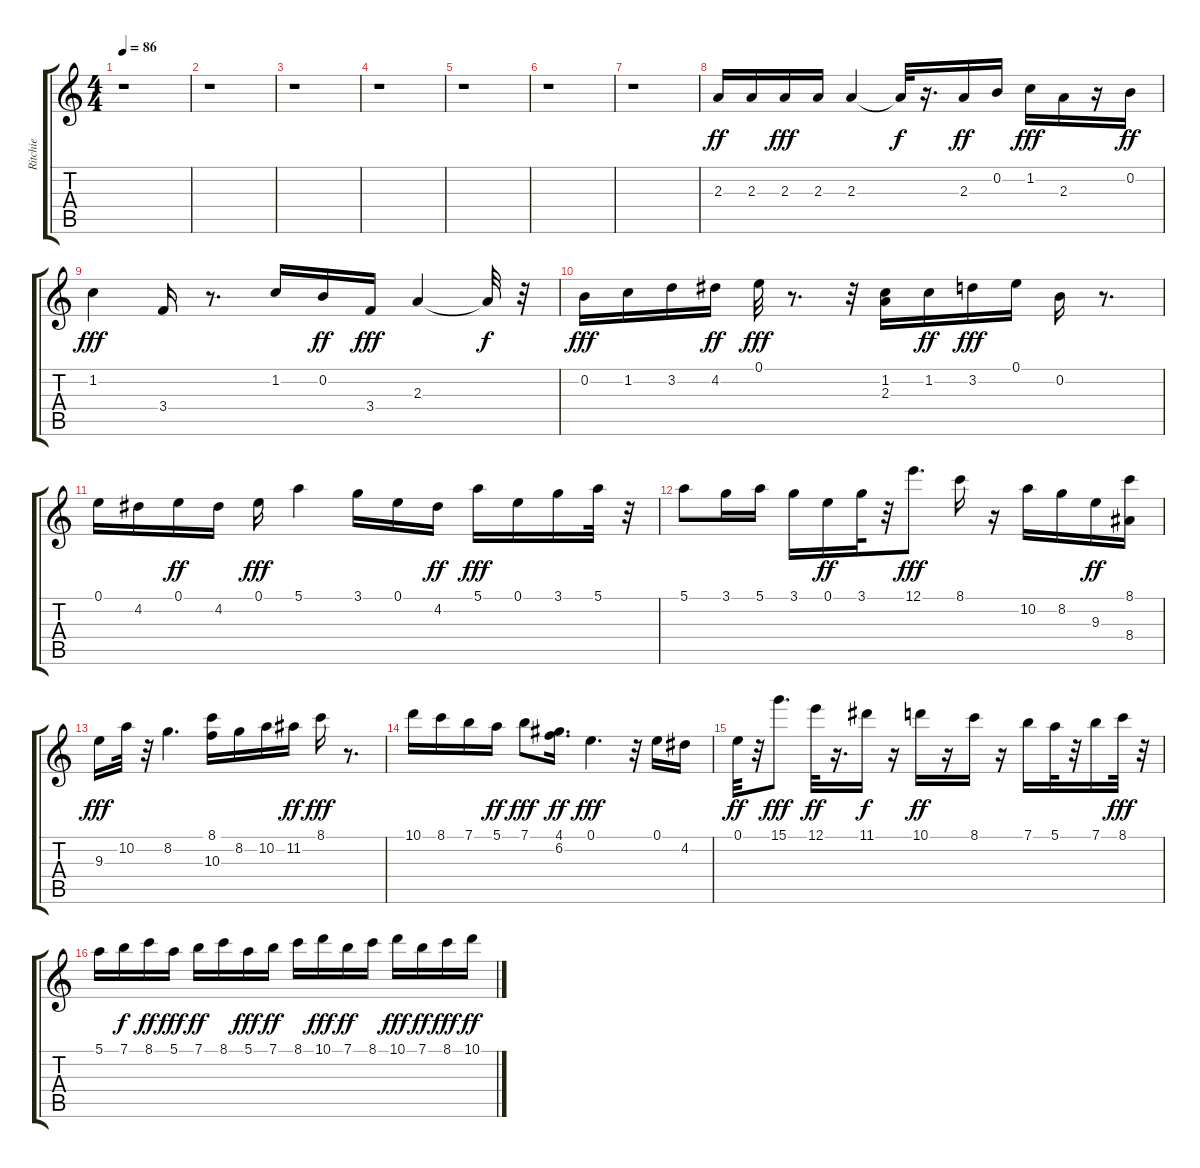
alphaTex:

\track ("Ritchie" "Ritchie") {instrument distortionguitar}
\staff {score tabs}
\tuning (E4 B3 G3 D3 A2 E2) {hide}
\ts (4 4)
\tempo 86
\clef g2
\ks c
r.1{dy ff} |
r.1 |
r.1 |
r.1 |
r.1 |
r.1 |
r.1 |
2.3.16{volume 13 balance 10 instrument distortionguitar} 2.3.16 2.3.16{dy fff} 2.3.16 2.3.4 2.3{t}.32{dy f} r.16{d} 2.3.16{dy ff} 0.2.16 1.2.16{dy fff} 2.3.16 r.16 0.2.16{dy ff} |
1.2.4{dy fff} 3.4.16 r.8{d} 1.2.16 0.2.16{dy ff} 3.4.16{dy fff} 2.3.4 2.3{t}.32{dy f} r.32 |
0.2.16{dy fff} 1.2.16 3.2.16 4.2.16{dy ff} 0.1.32{dy fff} r.8{d} r.32 (1.2 2.3).16 1.2.16{dy ff} 3.2.16{dy fff} 0.1.16 0.2.16 r.8{d} |
0.1.16 4.2.16 0.1.16{dy ff} 4.2.16 0.1.16{dy fff} 5.1.4 3.1.16 0.1.16 4.2.16{dy ff} 5.1.16{dy fff} 0.1.16 3.1.16 5.1.32 r.32 |
5.1.8 3.1.16 5.1.16 3.1.16 0.1.16{dy ff} 3.1.32 r.32 12.1.8{d dy fff} 8.1.16 r.16 10.2.16 8.2.16 9.3.16{dy ff} (8.1 8.4).16 |
9.3.16{dy fff} 10.2.32 r.32 8.2.4{d} (8.1 10.3).16 8.2.16 10.2.16 11.2.16{dy ff} 8.1.16{dy fff} r.8{d} |
10.1.16 8.1.16 7.1.16 5.1.16{dy ff} 7.1.8{dy fff} (4.1 6.2).16{d dy ff} 0.1.4{d dy fff} r.32 0.1.16 4.2.16 |
0.1.32{dy ff} r.32 15.1.8{d dy fff} 12.1.32{dy ff} r.16{d} 11.1.16{dy f} r.16 10.1.16{dy ff} r.16 8.1.16 r.16 7.1.16 5.1.32 r.32 7.1.16 8.1.32{dy fff} r.32 |
5.1.16 7.1.16{dy f} 8.1.16{dy ff} 5.1.16{dy fff} 7.1.16{dy ff} 8.1.16 5.1.16{dy fff} 7.1.16{dy ff} 8.1.16 10.1.16{dy fff} 7.1.16{dy ff} 8.1.16 10.1.16{dy fff} 7.1.16{dy ff} 8.1.16{dy fff} 10.1.16{dy ff}
